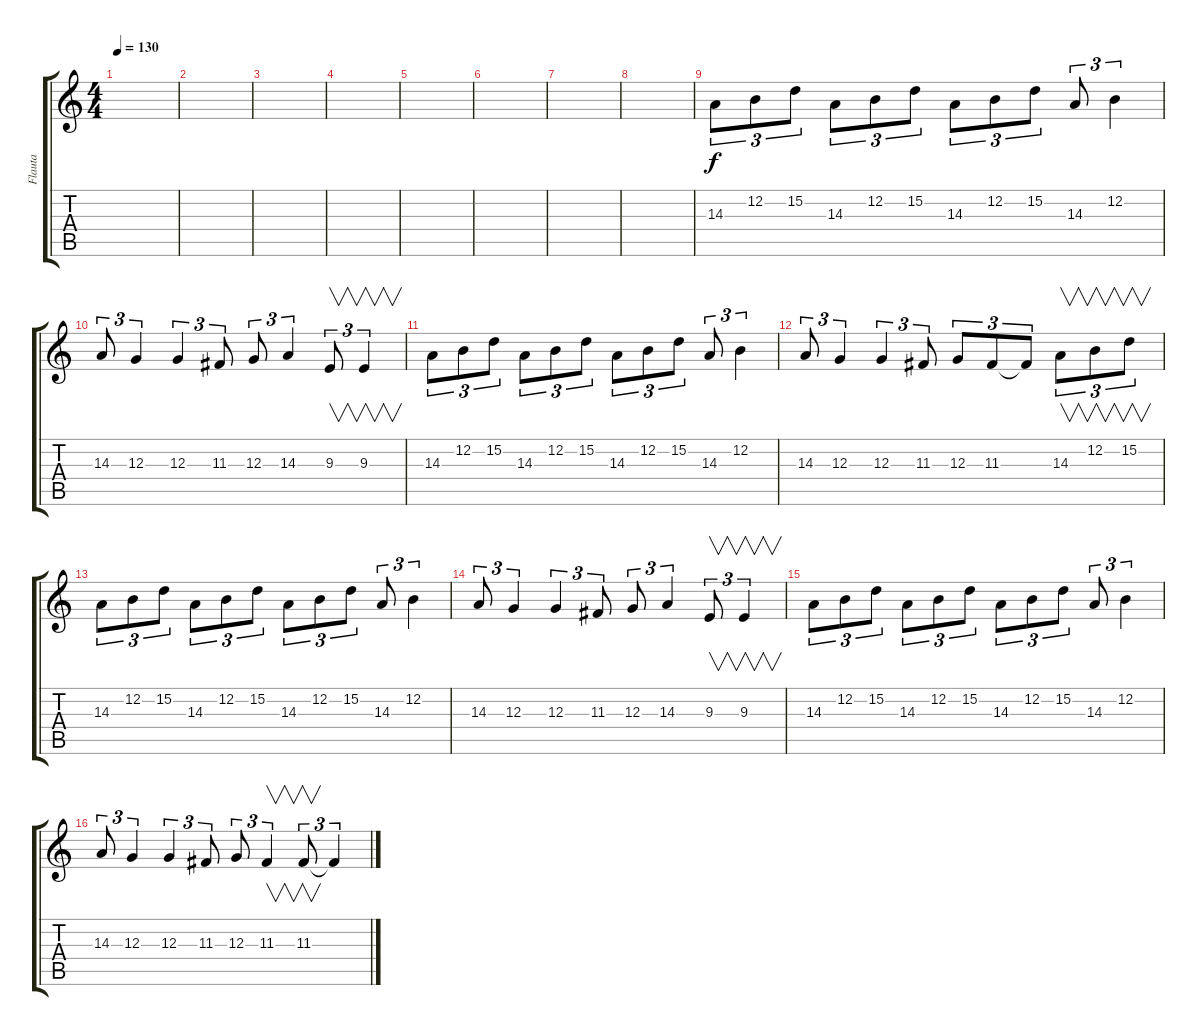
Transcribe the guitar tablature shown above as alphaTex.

\track ("Flauta" "Flauta") {instrument blownbottle}
\staff {score tabs}
\tuning (E4 B3 G3 D3 A2 E2) {hide}
\ts (4 4)
\tempo 130
\clef g2
\ks c
|
|
|
|
|
|
|
|
14.3.8{tu (3 2)} 12.2.8{tu (3 2)} 15.2.8{tu (3 2)} 14.3.8{tu (3 2)} 12.2.8{tu (3 2)} 15.2.8{tu (3 2)} 14.3.8{tu (3 2)} 12.2.8{tu (3 2)} 15.2.8{tu (3 2)} 14.3.8{tu (3 2)} 12.2.4{tu (3 2)} |
14.3.8{tu (3 2)} 12.3.4{tu (3 2)} 12.3.4{tu (3 2)} 11.3.8{tu (3 2)} 12.3.8{tu (3 2)} 14.3.4{tu (3 2)} 9.3.8{v tu (3 2)} 9.3.4{v tu (3 2)} |
14.3.8{tu (3 2)} 12.2.8{tu (3 2)} 15.2.8{tu (3 2)} 14.3.8{tu (3 2)} 12.2.8{tu (3 2)} 15.2.8{tu (3 2)} 14.3.8{tu (3 2)} 12.2.8{tu (3 2)} 15.2.8{tu (3 2)} 14.3.8{tu (3 2)} 12.2.4{tu (3 2)} |
14.3.8{tu (3 2)} 12.3.4{tu (3 2)} 12.3.4{tu (3 2)} 11.3.8{tu (3 2)} 12.3.8{tu (3 2)} 11.3.8{tu (3 2)} 11.3{t}.8{tu (3 2)} 14.3.8{v tu (3 2)} 12.2.8{v tu (3 2)} 15.2.8{v tu (3 2)} |
14.3.8{tu (3 2)} 12.2.8{tu (3 2)} 15.2.8{tu (3 2)} 14.3.8{tu (3 2)} 12.2.8{tu (3 2)} 15.2.8{tu (3 2)} 14.3.8{tu (3 2)} 12.2.8{tu (3 2)} 15.2.8{tu (3 2)} 14.3.8{tu (3 2)} 12.2.4{tu (3 2)} |
14.3.8{tu (3 2)} 12.3.4{tu (3 2)} 12.3.4{tu (3 2)} 11.3.8{tu (3 2)} 12.3.8{tu (3 2)} 14.3.4{tu (3 2)} 9.3.8{v tu (3 2)} 9.3.4{v tu (3 2)} |
14.3.8{tu (3 2)} 12.2.8{tu (3 2)} 15.2.8{tu (3 2)} 14.3.8{tu (3 2)} 12.2.8{tu (3 2)} 15.2.8{tu (3 2)} 14.3.8{tu (3 2)} 12.2.8{tu (3 2)} 15.2.8{tu (3 2)} 14.3.8{tu (3 2)} 12.2.4{tu (3 2)} |
14.3.8{tu (3 2)} 12.3.4{tu (3 2)} 12.3.4{tu (3 2)} 11.3.8{tu (3 2)} 12.3.8{tu (3 2)} 11.3.4{v tu (3 2)} 11.3.8{v tu (3 2)} 11.3{t}.4{tu (3 2)}
